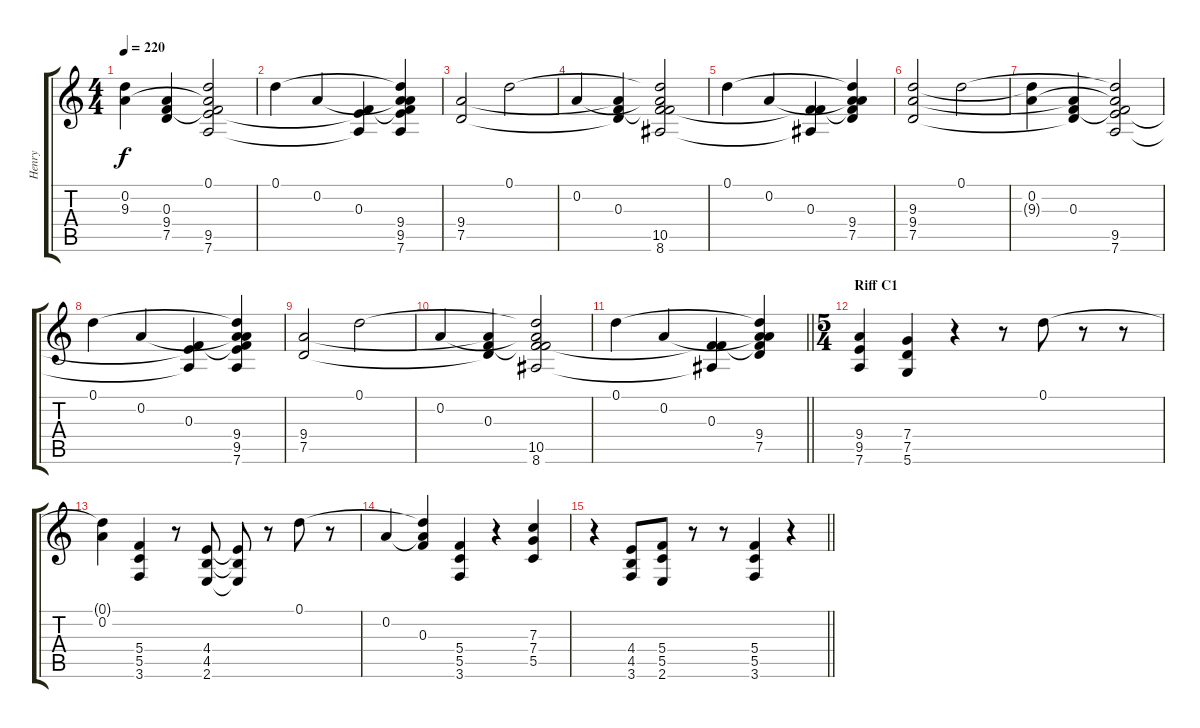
\track ("Henry" "Henry") {instrument distortionguitar}
\staff {score tabs}
\tuning (D4 A3 F3 C3 G2 D2) {hide}
\ts (4 4)
\tempo 220
\clef g2
\ks c
(0.2 9.3{t}).4{dy f} (0.3 9.4{t} 7.5{t}).4 (0.1{t} 0.2{t} 0.3{t} 9.5 7.6).2 |
0.1.4 0.2.4 (0.3 9.5{t} 7.6{t}).4 (0.1{t} 0.2{t} 0.3{t} 9.4 9.5 7.6).4 |
(9.4 7.5).2 0.1.2 |
0.2.4 (0.3 9.4{t} 7.5{t}).4 (0.1{t} 0.2{t} 0.3{t} 10.5 8.6).2 |
0.1.4 0.2.4 (0.3 10.5{t} 8.6{t}).4 (0.1{t} 0.2{t} 0.3{t} 9.4 7.5).4 |
(9.3 9.4 7.5).2 0.1.2 |
(0.2 9.3{t}).4 (0.3 9.4{t} 7.5{t}).4 (0.1{t} 0.2{t} 0.3{t} 9.5 7.6).2 |
0.1.4 0.2.4 (0.3 9.5{t} 7.6{t}).4 (0.1{t} 0.2{t} 0.3{t} 9.4 9.5 7.6).4 |
(9.4 7.5).2 0.1.2 |
0.2.4 (0.3 9.4{t} 7.5{t}).4 (0.1{t} 0.2{t} 0.3{t} 10.5 8.6).2 |
\barLineRight lightlight
0.1.4 0.2.4 (0.3 10.5{t} 8.6{t}).4 (0.1{t} 0.2{t} 0.3{t} 9.4 7.5).4 |
\ts (5 4)
\section ("" "Riff C1")
(9.4 9.5 7.6).4 (7.4 7.5 5.6).4 r.4 r.8 0.1.8 r.8 r.8 |
(0.1{t} 0.2).4 (5.4 5.5 3.6).4 r.8 (4.4 4.5 2.6).8 (4.4{t} 4.5{t} 2.6{t}).8 r.8 0.1.8 r.8 |
0.2.4 (0.1{t} 0.2{t} 0.3).4 (5.4 5.5 3.6).4 r.4 (7.3 7.4 5.5).4 |
\barLineRight lightlight
r.4 (4.4 4.5 3.6).8 (5.4 5.5 2.6).8 r.8 r.8 (5.4 5.5 3.6).4 r.4
